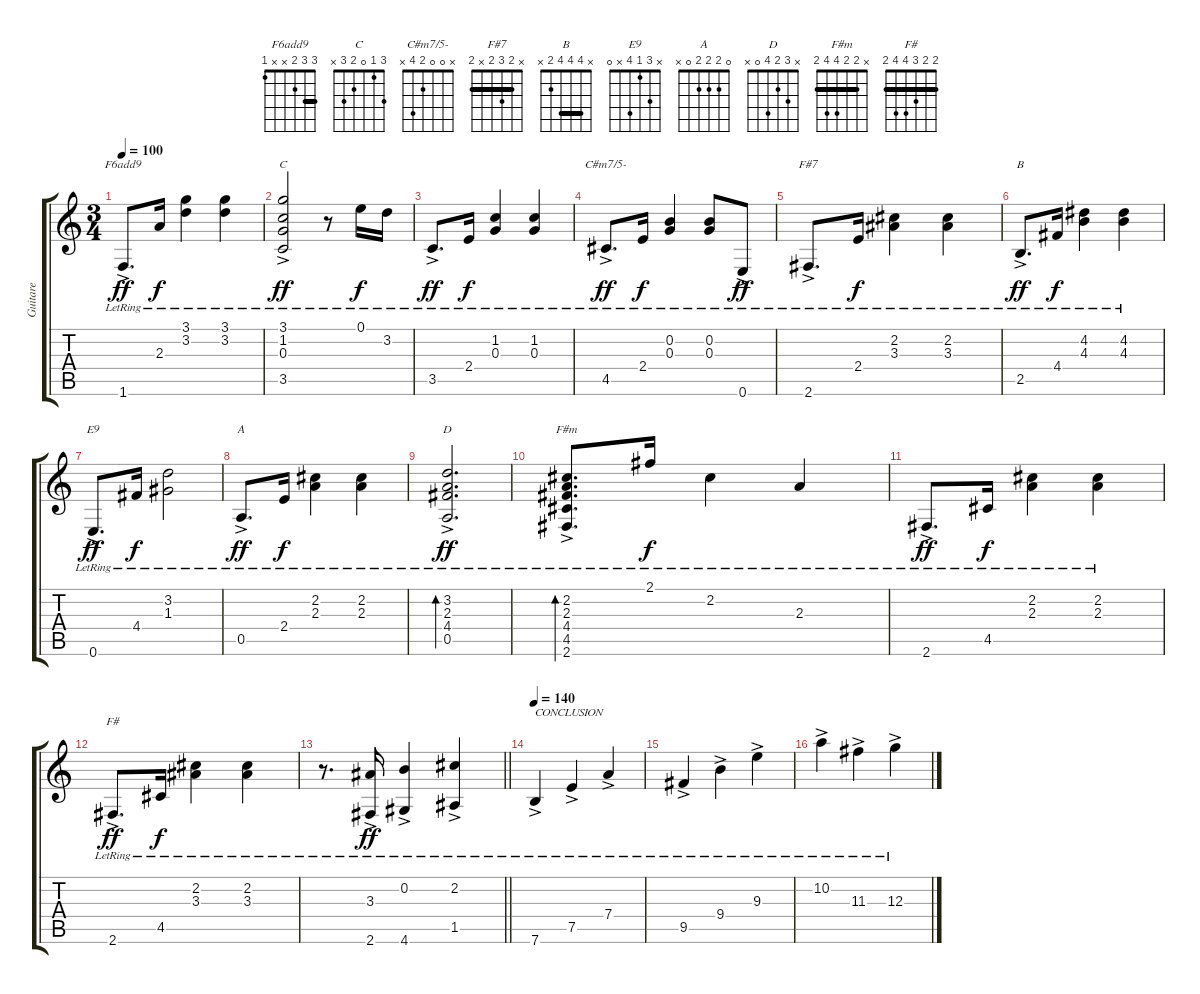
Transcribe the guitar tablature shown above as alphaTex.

\track ("Guitare" "Guitare") {instrument acousticguitarsteel}
\staff {score tabs}
\tuning (E4 B3 G3 D3 A2 E2) {hide}
\chord ("F6add9" 3 3 2 x x 1) {barre 3}
\chord ("C" 3 1 0 2 3 x)
\chord ("C#m7/5-" x 0 0 2 4 x)
\chord ("F#7" x 2 3 2 x 2) {barre 2}
\chord ("B" x 4 4 4 2 x) {barre 4}
\chord ("E9" x 3 1 4 x 0)
\chord ("A" 0 2 2 2 0 x)
\chord ("D" x 3 2 4 0 x)
\chord ("F#m" x 2 2 4 4 2) {barre 2}
\chord ("F#" 2 2 3 4 4 2) {barre 2}
\ts (3 4)
\tempo 100
\clef g2
\ks c
1.6{ac lr}.8{d ch "F6add9" dy ff} 2.3{lr}.16{dy f} (3.1{lr} 3.2{lr}).4 (3.1{lr} 3.2{lr}).4 |
(3.1{lr} 1.2{lr} 0.3{lr} 3.5{ac lr}).2{ch "C" dy ff} r.8 0.1{lr}.16{dy f} 3.2{lr}.16 |
3.5{ac lr}.8{d dy ff} 2.4{lr}.16{dy f} (1.2{lr} 0.3{lr}).4 (1.2{lr} 0.3{lr}).4 |
4.5{ac lr}.8{d ch "C#m7/5-" dy ff} 2.4{lr}.16{dy f} (0.2{lr} 0.3{lr}).4 (0.2{lr} 0.3{lr}).8 0.6{ac lr}.8{dy ff} |
2.6{ac lr}.8{d ch "F#7"} 2.4{lr}.16{dy f} (2.2{lr} 3.3{lr}).4 (2.2{lr} 3.3{lr}).4 |
2.5{ac lr}.8{d ch "B" dy ff} 4.4{lr}.16{dy f} (4.2{lr} 4.3{lr}).4 (4.2{lr} 4.3{lr}).4 |
0.6{ac lr}.8{d ch "E9" dy ff} 4.4{lr}.16{dy f} (3.2{lr} 1.3{lr}).2 |
0.5{ac lr}.8{d ch "A" dy ff} 2.4{lr}.16{dy f} (2.2{lr} 2.3{lr}).4 (2.2{lr} 2.3{lr}).4 |
(3.2{lr} 2.3{lr} 4.4{lr} 0.5{ac lr}).2{d bd 240 ch "D" dy ff} |
(2.2{lr} 2.3{lr} 4.4{lr} 4.5{lr} 2.6{ac lr}).8{d bd 480 ch "F#m"} 2.1{lr}.16{dy f} 2.2{lr}.4 2.3{lr}.4 |
2.6{ac lr}.8{d dy ff} 4.5{lr}.16{dy f} (2.2{lr} 2.3{lr}).4 (2.2{lr} 2.3{lr}).4 |
2.6{ac lr}.8{d ch "F#" dy ff} 4.5{lr}.16{dy f} (2.2{lr} 3.3{lr}).4 (2.2{lr} 3.3{lr}).4 |
\barLineRight lightlight
r.8{d} (3.3{ac lr} 2.6{ac lr}).16{dy ff} (0.2{ac lr} 4.6{ac lr}).4 (2.2{ac lr} 1.5{ac lr}).4 |
\tempo 140
7.6{ac lr}.4{txt "CONCLUSION"} 7.5{ac lr}.4 7.4{ac lr}.4 |
9.5{ac lr}.4 9.4{ac lr}.4 9.3{ac lr}.4 |
10.2{ac lr}.4 11.3{ac lr}.4 12.3{ac lr}.4
